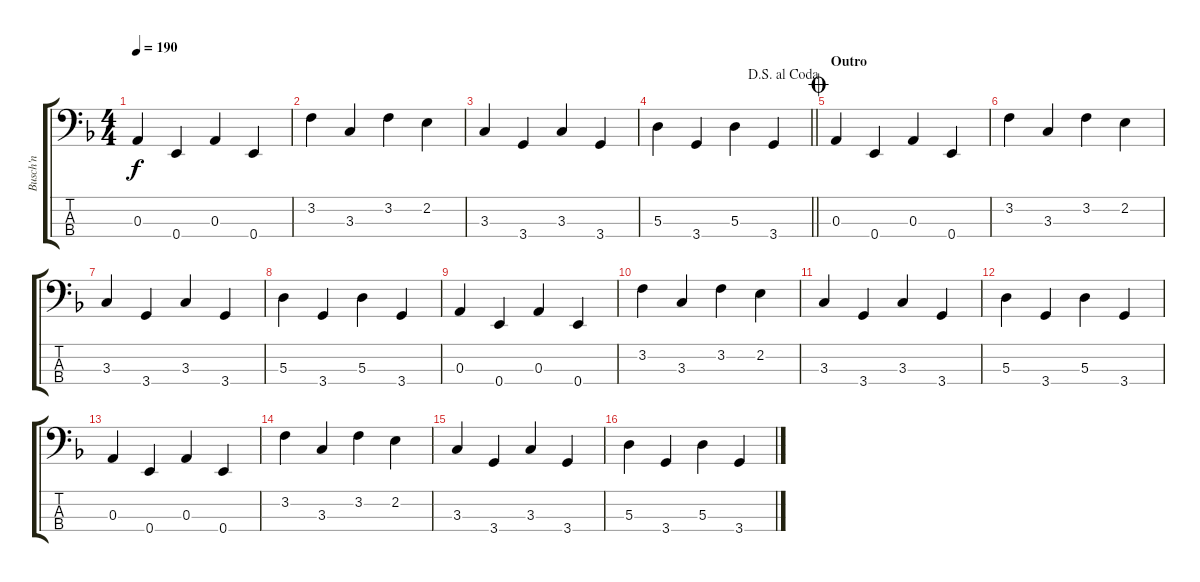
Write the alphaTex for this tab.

\track ("Busch'n" "Busch'n") {instrument electricbasspick}
\staff {score tabs}
\tuning (G2 D2 A1 E1) {hide}
\ts (4 4)
\tempo 190
\clef f4
\ks f
0.3.4{dy f} 0.4.4 0.3.4 0.4.4 |
3.2.4 3.3.4 3.2.4 2.2.4 |
3.3.4 3.4.4 3.3.4 3.4.4 |
\jump dalsegnoalcoda
\barLineRight lightlight
5.3.4 3.4.4 5.3.4 3.4.4 |
\section ("" "Outro")
\jump coda
0.3.4{volume 12} 0.4.4 0.3.4 0.4.4 |
3.2.4 3.3.4 3.2.4 2.2.4 |
3.3.4 3.4.4 3.3.4 3.4.4 |
5.3.4 3.4.4 5.3.4 3.4.4 |
0.3.4 0.4.4 0.3.4 0.4.4 |
3.2.4 3.3.4 3.2.4 2.2.4 |
3.3.4 3.4.4 3.3.4 3.4.4 |
5.3.4 3.4.4 5.3.4 3.4.4 |
0.3.4 0.4.4 0.3.4 0.4.4 |
3.2.4 3.3.4 3.2.4 2.2.4 |
3.3.4 3.4.4 3.3.4 3.4.4 |
5.3.4 3.4.4 5.3.4 3.4.4
